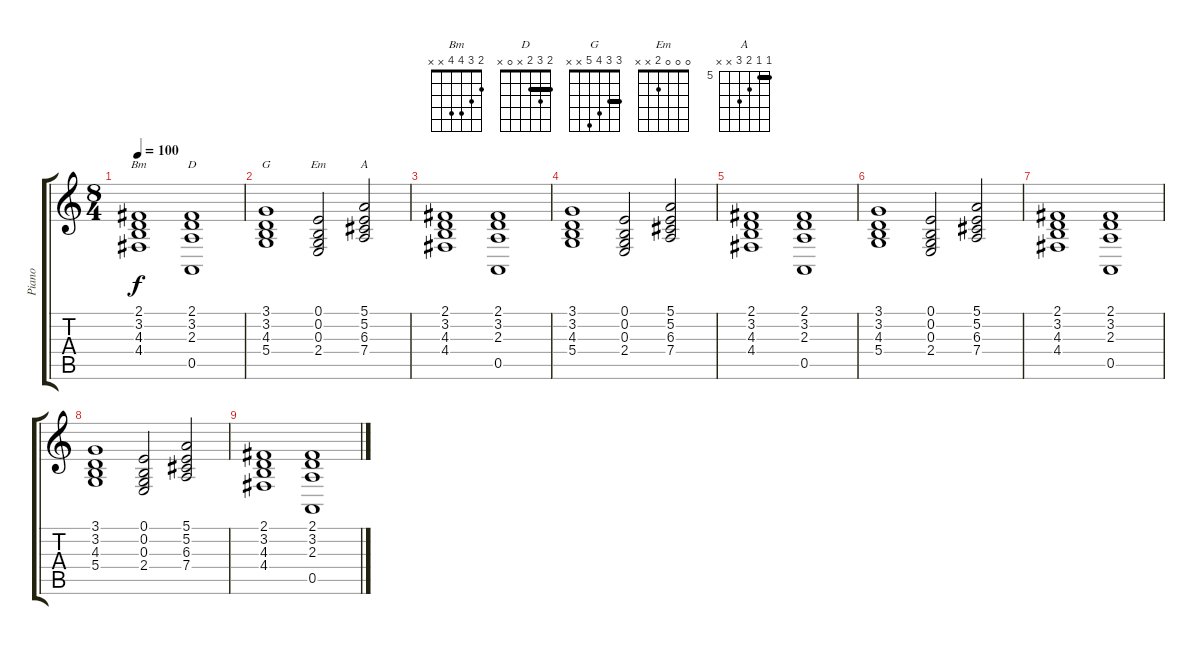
\track ("Piano" "Piano") {instrument electricpiano2}
\staff {score tabs}
\tuning (E4 B3 G3 D3 A2 E2) {hide}
\chord ("Bm" 2 3 4 4 x x)
\chord ("D" 2 3 2 x 0 x) {barre 2}
\chord ("G" 3 3 4 5 x x) {barre 3}
\chord ("Em" 0 0 0 2 x x)
\chord ("A" 5 5 6 7 x x) {firstfret 5 barre 5}
\ts (8 4)
\tempo 100
\clef g2
\ks c
(2.1 3.2 4.3 4.4).1{ch "Bm" dy f} (2.1 3.2 2.3 0.5).1{ch "D"} |
(3.1 3.2 4.3 5.4).1{ch "G"} (0.1 0.2 0.3 2.4).2{ch "Em"} (5.1 5.2 6.3 7.4).2{ch "A"} |
(2.1 3.2 4.3 4.4).1 (2.1 3.2 2.3 0.5).1 |
(3.1 3.2 4.3 5.4).1 (0.1 0.2 0.3 2.4).2 (5.1 5.2 6.3 7.4).2 |
(2.1 3.2 4.3 4.4).1 (2.1 3.2 2.3 0.5).1 |
(3.1 3.2 4.3 5.4).1 (0.1 0.2 0.3 2.4).2 (5.1 5.2 6.3 7.4).2 |
(2.1 3.2 4.3 4.4).1 (2.1 3.2 2.3 0.5).1 |
(3.1 3.2 4.3 5.4).1 (0.1 0.2 0.3 2.4).2 (5.1 5.2 6.3 7.4).2 |
(2.1 3.2 4.3 4.4).1 (2.1 3.2 2.3 0.5).1
